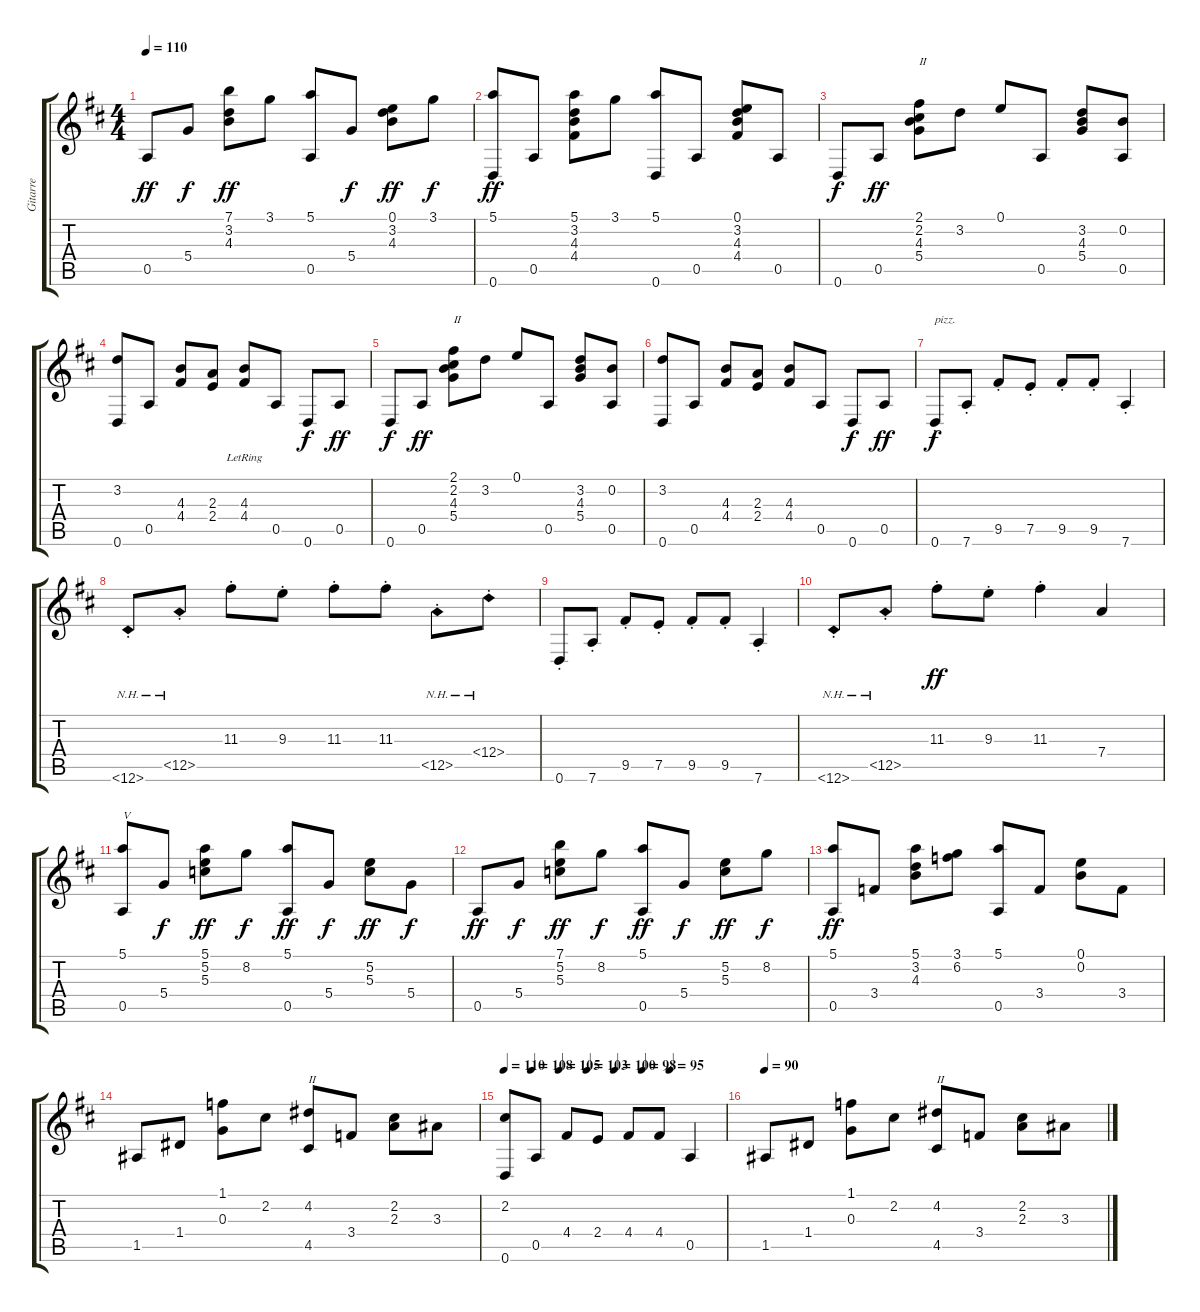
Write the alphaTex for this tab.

\track ("Gitarre" "Gitarre") {instrument acousticguitarnylon}
\staff {score tabs}
\tuning (E4 B3 G3 D3 A2 D2) {hide}
\ts (4 4)
\tempo 110
\clef g2
\ks d
0.5.8{dy ff} 5.4.8{dy f} (7.1 3.2 4.3).8{dy ff} 3.1.8 (5.1 0.5).8 5.4.8{dy f} (0.1 3.2 4.3).8{dy ff} 3.1.8{dy f} |
(5.1 0.6).8{dy ff} 0.5.8 (5.1 3.2 4.3 4.4).8 3.1.8 (5.1 0.6).8 0.5.8 (0.1 3.2 4.3 4.4).8 0.5.8 |
0.6.8{dy f} 0.5.8{dy ff} (2.1 2.2 4.3 5.4).8{txt "II"} 3.2.8 0.1.8 0.5.8 (3.2 4.3 5.4).8 (0.2 0.5).8 |
(3.2 0.6).8 0.5.8 (4.3 4.4).8 (2.3 2.4).8 (4.3 4.4{lr}).8 0.5.8 0.6.8{dy f} 0.5.8{dy ff} |
0.6.8{dy f} 0.5.8{dy ff} (2.1 2.2 4.3 5.4).8{txt "II"} 3.2.8 0.1.8 0.5.8 (3.2 4.3 5.4).8 (0.2 0.5).8 |
(3.2 0.6).8 0.5.8 (4.3 4.4).8 (2.3 2.4).8 (4.3 4.4).8 0.5.8 0.6.8{dy f} 0.5.8{dy ff} |
0.6{st}.8{txt "pizz." dy f} 7.6{st}.8 9.5{st}.8 7.5{st}.8 9.5{st}.8 9.5{st}.8 7.6{st}.4 |
12.6{nh st}.8 12.5{nh st}.8 11.3{st}.8 9.3{st}.8 11.3{st}.8 11.3{st}.8 12.5{nh st}.8 12.4{nh st}.8 |
0.6{st}.8 7.6{st}.8 9.5{st}.8 7.5{st}.8 9.5{st}.8 9.5{st}.8 7.6{st}.4 |
12.6{nh st}.8 12.5{nh st}.8 11.3{st}.8{dy ff} 9.3{st}.8 11.3{st}.4 7.4.4 |
(5.1 0.5).8{txt "V"} 5.4.8{dy f} (5.1 5.2 5.3).8{dy ff} 8.2.8{dy f} (5.1 0.5).8{dy ff} 5.4.8{dy f} (5.2 5.3).8{dy ff} 5.4.8{dy f} |
0.5.8{dy ff} 5.4.8{dy f} (7.1 5.2 5.3).8{dy ff} 8.2.8{dy f} (5.1 0.5).8{dy ff} 5.4.8{dy f} (5.2 5.3).8{dy ff} 8.2.8{dy f} |
(5.1 0.5).8{dy ff} 3.4.8 (5.1 3.2 4.3).8 (3.1 6.2).8 (5.1 0.5).8 3.4.8 (0.1 0.2).8 3.4.8 |
1.5.8 1.4.8 (1.1 0.3).8 2.2.8 (4.2 4.5).8{txt "II"} 3.4.8 (2.2 2.3).8 3.3.8 |
\tempo 110
\tempo (108 0.125)
\tempo (105 0.25)
\tempo (103 0.375)
\tempo (100 0.5)
\tempo (98 0.625)
\tempo (95 0.75)
(2.2 0.6).8 0.5.8 4.4.8 2.4.8 4.4.8 4.4.8 0.5.4 |
\tempo 90
1.5.8 1.4.8 (1.1 0.3).8 2.2.8 (4.2 4.5).8{txt "II"} 3.4.8 (2.2 2.3).8 3.3.8
